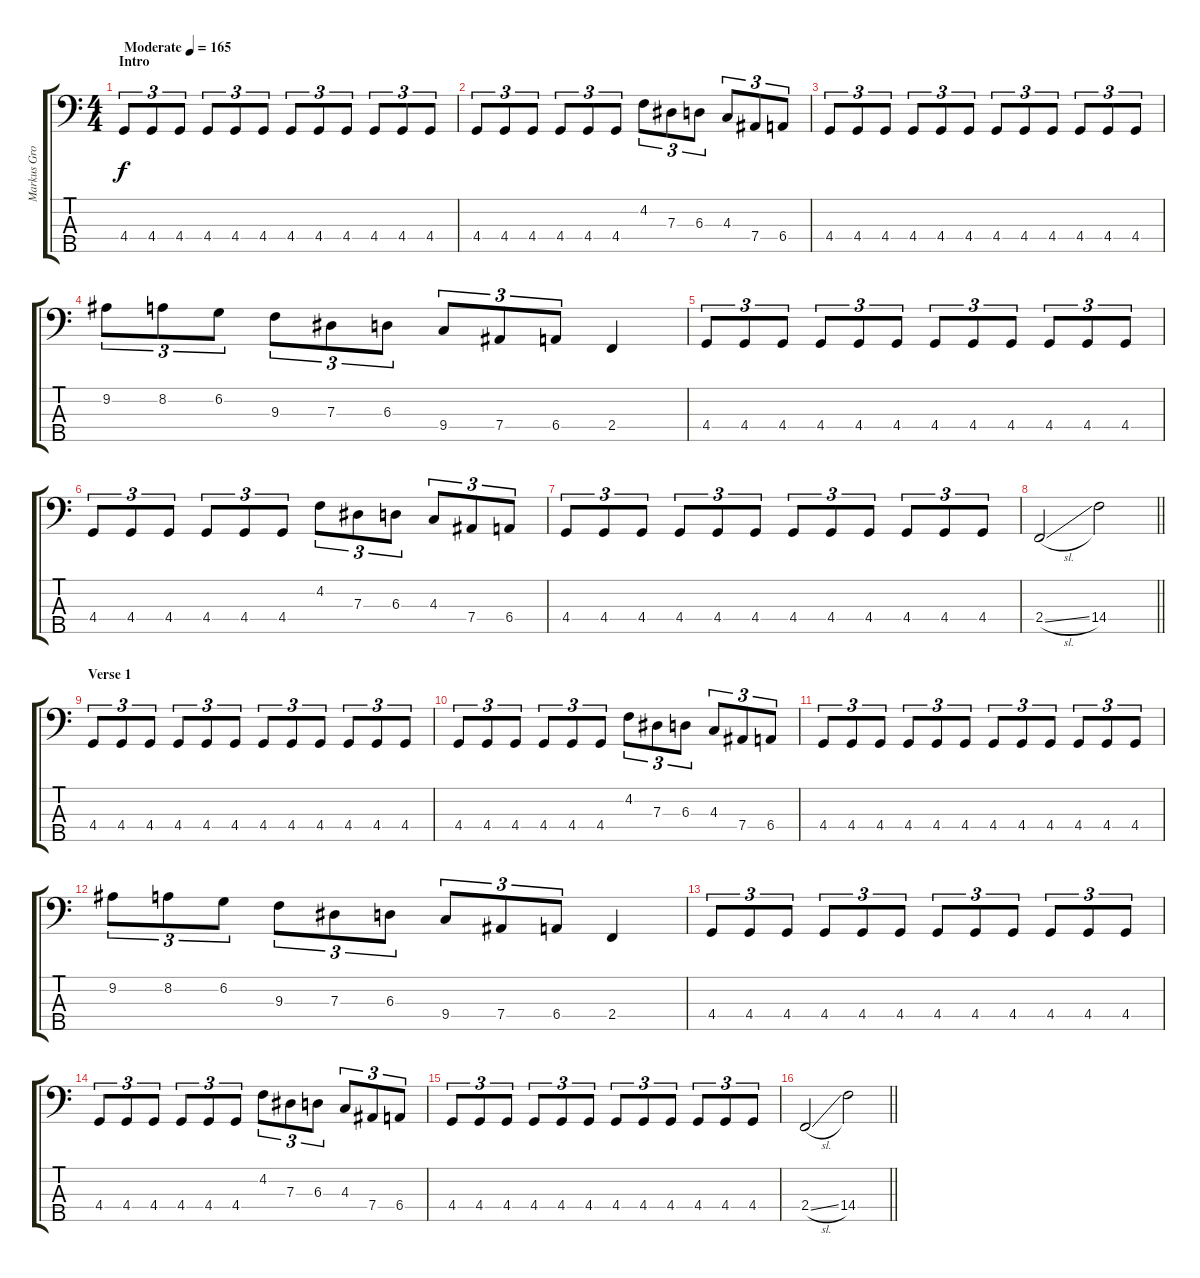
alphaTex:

\track ("Markus Grosskopf" "Markus Gro") {instrument electricbasspick}
\staff {score tabs}
\tuning (Gb2 Db2 Ab1 Eb1 Bb0) {hide}
\ts (4 4)
\section ("" "Intro")
\tempo (165 "Moderate")
\clef f4
\ks c
4.4.8{tu (3 2) dy f instrument electricbasspick} 4.4.8{tu (3 2)} 4.4.8{tu (3 2)} 4.4.8{tu (3 2)} 4.4.8{tu (3 2)} 4.4.8{tu (3 2)} 4.4.8{tu (3 2)} 4.4.8{tu (3 2)} 4.4.8{tu (3 2)} 4.4.8{tu (3 2)} 4.4.8{tu (3 2)} 4.4.8{tu (3 2)} |
4.4.8{tu (3 2)} 4.4.8{tu (3 2)} 4.4.8{tu (3 2)} 4.4.8{tu (3 2)} 4.4.8{tu (3 2)} 4.4.8{tu (3 2)} 4.2.8{tu (3 2)} 7.3.8{tu (3 2)} 6.3.8{tu (3 2)} 4.3.8{tu (3 2)} 7.4.8{tu (3 2)} 6.4.8{tu (3 2)} |
4.4.8{tu (3 2)} 4.4.8{tu (3 2)} 4.4.8{tu (3 2)} 4.4.8{tu (3 2)} 4.4.8{tu (3 2)} 4.4.8{tu (3 2)} 4.4.8{tu (3 2)} 4.4.8{tu (3 2)} 4.4.8{tu (3 2)} 4.4.8{tu (3 2)} 4.4.8{tu (3 2)} 4.4.8{tu (3 2)} |
9.2.8{tu (3 2)} 8.2.8{tu (3 2)} 6.2.8{tu (3 2)} 9.3.8{tu (3 2)} 7.3.8{tu (3 2)} 6.3.8{tu (3 2)} 9.4.8{tu (3 2)} 7.4.8{tu (3 2)} 6.4.8{tu (3 2)} 2.4.4 |
4.4.8{tu (3 2)} 4.4.8{tu (3 2)} 4.4.8{tu (3 2)} 4.4.8{tu (3 2)} 4.4.8{tu (3 2)} 4.4.8{tu (3 2)} 4.4.8{tu (3 2)} 4.4.8{tu (3 2)} 4.4.8{tu (3 2)} 4.4.8{tu (3 2)} 4.4.8{tu (3 2)} 4.4.8{tu (3 2)} |
4.4.8{tu (3 2)} 4.4.8{tu (3 2)} 4.4.8{tu (3 2)} 4.4.8{tu (3 2)} 4.4.8{tu (3 2)} 4.4.8{tu (3 2)} 4.2.8{tu (3 2)} 7.3.8{tu (3 2)} 6.3.8{tu (3 2)} 4.3.8{tu (3 2)} 7.4.8{tu (3 2)} 6.4.8{tu (3 2)} |
4.4.8{tu (3 2)} 4.4.8{tu (3 2)} 4.4.8{tu (3 2)} 4.4.8{tu (3 2)} 4.4.8{tu (3 2)} 4.4.8{tu (3 2)} 4.4.8{tu (3 2)} 4.4.8{tu (3 2)} 4.4.8{tu (3 2)} 4.4.8{tu (3 2)} 4.4.8{tu (3 2)} 4.4.8{tu (3 2)} |
\barLineRight lightlight
2.4{sl}.2 14.4.2 |
\section ("" "Verse 1")
4.4.8{tu (3 2)} 4.4.8{tu (3 2)} 4.4.8{tu (3 2)} 4.4.8{tu (3 2)} 4.4.8{tu (3 2)} 4.4.8{tu (3 2)} 4.4.8{tu (3 2)} 4.4.8{tu (3 2)} 4.4.8{tu (3 2)} 4.4.8{tu (3 2)} 4.4.8{tu (3 2)} 4.4.8{tu (3 2)} |
4.4.8{tu (3 2)} 4.4.8{tu (3 2)} 4.4.8{tu (3 2)} 4.4.8{tu (3 2)} 4.4.8{tu (3 2)} 4.4.8{tu (3 2)} 4.2.8{tu (3 2)} 7.3.8{tu (3 2)} 6.3.8{tu (3 2)} 4.3.8{tu (3 2)} 7.4.8{tu (3 2)} 6.4.8{tu (3 2)} |
4.4.8{tu (3 2)} 4.4.8{tu (3 2)} 4.4.8{tu (3 2)} 4.4.8{tu (3 2)} 4.4.8{tu (3 2)} 4.4.8{tu (3 2)} 4.4.8{tu (3 2)} 4.4.8{tu (3 2)} 4.4.8{tu (3 2)} 4.4.8{tu (3 2)} 4.4.8{tu (3 2)} 4.4.8{tu (3 2)} |
9.2.8{tu (3 2)} 8.2.8{tu (3 2)} 6.2.8{tu (3 2)} 9.3.8{tu (3 2)} 7.3.8{tu (3 2)} 6.3.8{tu (3 2)} 9.4.8{tu (3 2)} 7.4.8{tu (3 2)} 6.4.8{tu (3 2)} 2.4.4 |
4.4.8{tu (3 2)} 4.4.8{tu (3 2)} 4.4.8{tu (3 2)} 4.4.8{tu (3 2)} 4.4.8{tu (3 2)} 4.4.8{tu (3 2)} 4.4.8{tu (3 2)} 4.4.8{tu (3 2)} 4.4.8{tu (3 2)} 4.4.8{tu (3 2)} 4.4.8{tu (3 2)} 4.4.8{tu (3 2)} |
4.4.8{tu (3 2)} 4.4.8{tu (3 2)} 4.4.8{tu (3 2)} 4.4.8{tu (3 2)} 4.4.8{tu (3 2)} 4.4.8{tu (3 2)} 4.2.8{tu (3 2)} 7.3.8{tu (3 2)} 6.3.8{tu (3 2)} 4.3.8{tu (3 2)} 7.4.8{tu (3 2)} 6.4.8{tu (3 2)} |
4.4.8{tu (3 2)} 4.4.8{tu (3 2)} 4.4.8{tu (3 2)} 4.4.8{tu (3 2)} 4.4.8{tu (3 2)} 4.4.8{tu (3 2)} 4.4.8{tu (3 2)} 4.4.8{tu (3 2)} 4.4.8{tu (3 2)} 4.4.8{tu (3 2)} 4.4.8{tu (3 2)} 4.4.8{tu (3 2)} |
\barLineRight lightlight
2.4{sl}.2 14.4.2
